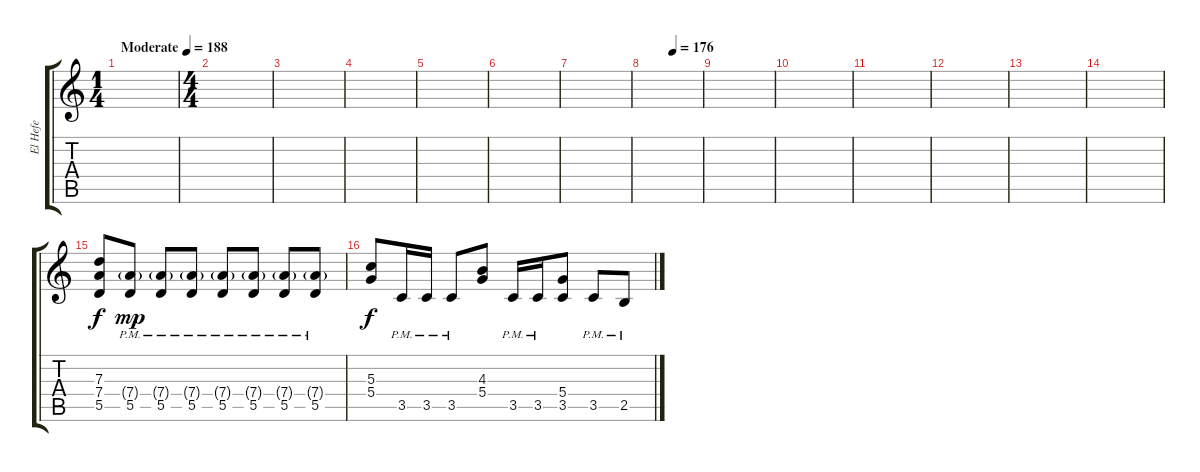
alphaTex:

\track ("El Hefe" "El Hefe") {instrument distortionguitar}
\staff {score tabs}
\tuning (E4 B3 G3 D3 A2 E2) {hide}
\ts (1 4)
\tempo (188 "Moderate")
\clef g2
\ks c
|
\ts (4 4)
|
|
|
|
|
|
\tempo (176 0.5)
|
|
|
|
|
|
|
(7.3 7.4 5.5).8 (7.4{g pm} 5.5{pm}).8{dy mp} (7.4{g pm} 5.5{pm}).8 (7.4{g pm} 5.5{pm}).8 (7.4{g pm} 5.5{pm}).8 (7.4{g pm} 5.5{pm}).8 (7.4{g pm} 5.5{pm}).8 (7.4{g pm} 5.5{pm}).8 |
(5.3 5.4).8{dy f} 3.5{pm}.16 3.5{pm}.16 3.5{pm}.8 (4.3 5.4).8 3.5{pm}.16 3.5{pm}.16 (5.4 3.5).8 3.5{pm}.8 2.5{pm}.8
